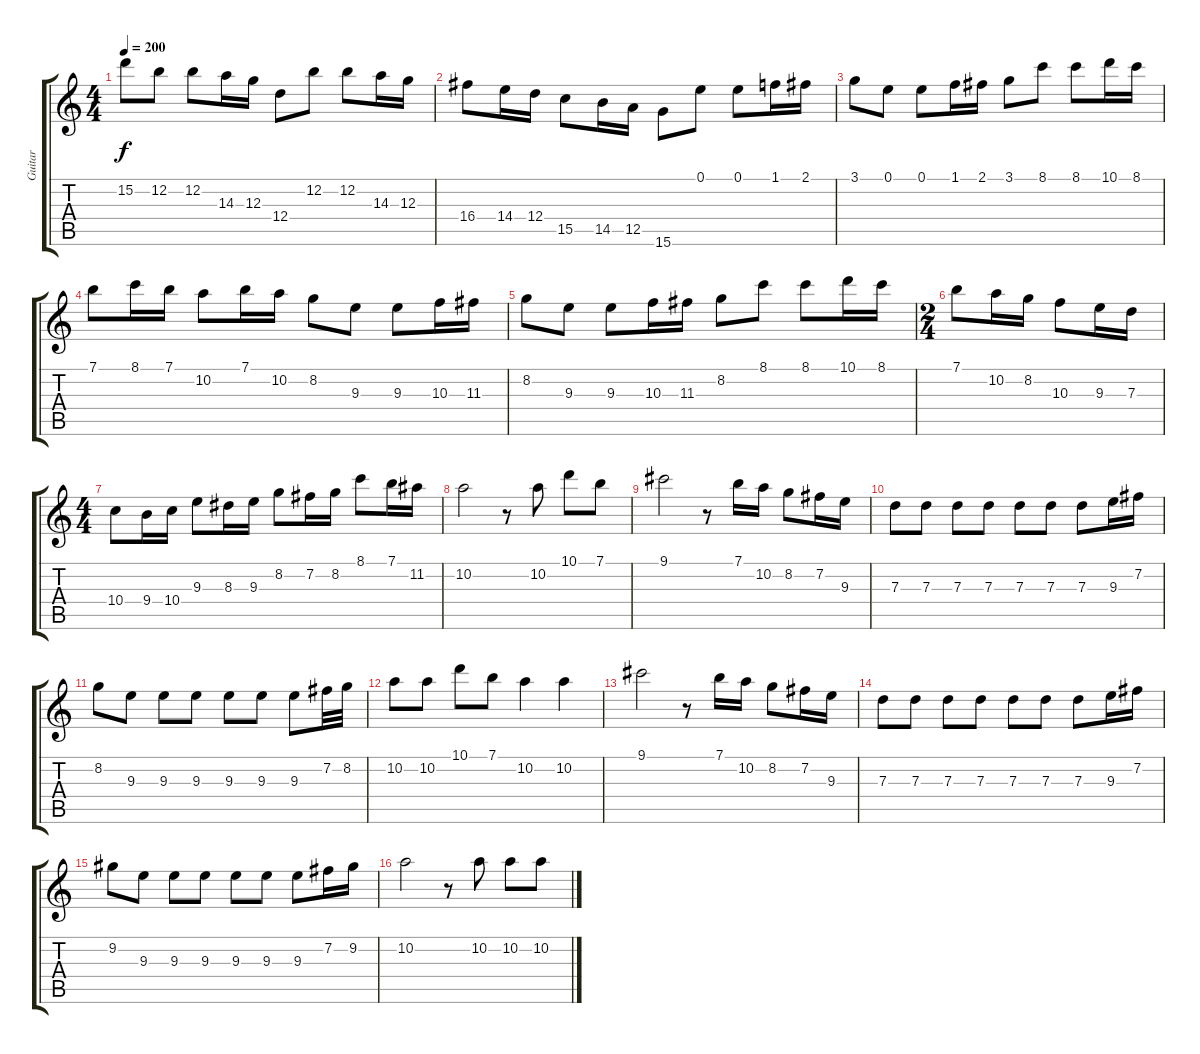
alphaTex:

\track ("Guitar" "Guitar") {instrument guitarharmonics}
\staff {score tabs}
\tuning (E4 B3 G3 D3 A2 E2) {hide}
\ts (4 4)
\tempo 200
\clef g2
\ks c
15.2.8{dy f} 12.2.8 12.2.8 14.3.16 12.3.16 12.4.8 12.2.8 12.2.8 14.3.16 12.3.16 |
16.4.8 14.4.16 12.4.16 15.5.8 14.5.16 12.5.16 15.6.8 0.1.8 0.1.8 1.1.16 2.1.16 |
3.1.8 0.1.8 0.1.8 1.1.16 2.1.16 3.1.8 8.1.8 8.1.8 10.1.16 8.1.16 |
7.1.8 8.1.16 7.1.16 10.2.8 7.1.16 10.2.16 8.2.8 9.3.8 9.3.8 10.3.16 11.3.16 |
8.2.8 9.3.8 9.3.8 10.3.16 11.3.16 8.2.8 8.1.8 8.1.8 10.1.16 8.1.16 |
\ts (2 4)
7.1.8 10.2.16 8.2.16 10.3.8 9.3.16 7.3.16 |
\ts (4 4)
10.4.8 9.4.16 10.4.16 9.3.8 8.3.16 9.3.16 8.2.8 7.2.16 8.2.16 8.1.8 7.1.16 11.2.16 |
10.2.2 r.8 10.2.8 10.1.8 7.1.8 |
9.1.2 r.8 7.1.16 10.2.16 8.2.8 7.2.16 9.3.16 |
7.3.8 7.3.8 7.3.8 7.3.8 7.3.8 7.3.8 7.3.8 9.3.16 7.2.16 |
8.2.8 9.3.8 9.3.8 9.3.8 9.3.8 9.3.8 9.3.8 7.2.32 8.2.32 |
10.2.8 10.2.8 10.1.8 7.1.8 10.2.4 10.2.4 |
9.1.2 r.8 7.1.16 10.2.16 8.2.8 7.2.16 9.3.16 |
7.3.8 7.3.8 7.3.8 7.3.8 7.3.8 7.3.8 7.3.8 9.3.16 7.2.16 |
9.2.8 9.3.8 9.3.8 9.3.8 9.3.8 9.3.8 9.3.8 7.2.16 9.2.16 |
10.2.2 r.8 10.2.8 10.2.8 10.2.8
